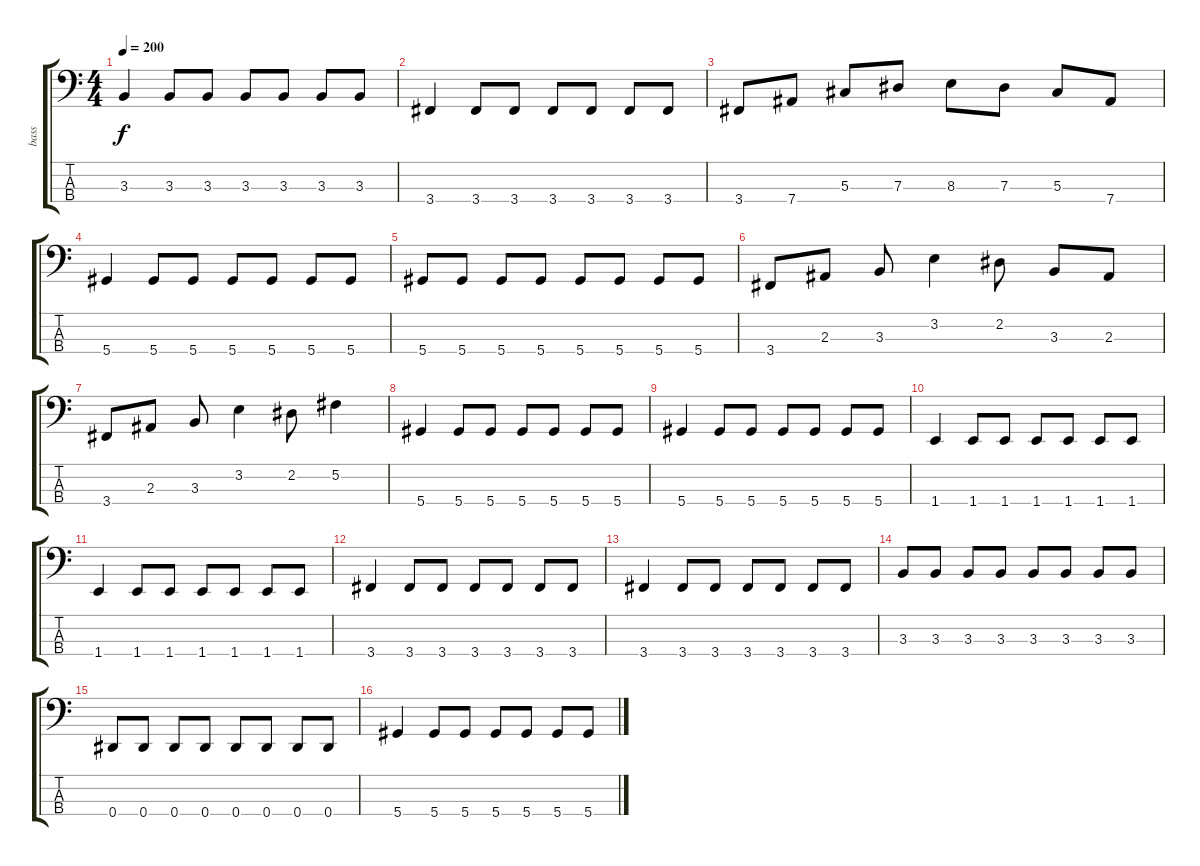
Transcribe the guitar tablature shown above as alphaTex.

\track ("bass" "bass") {instrument electricbasspick}
\staff {score tabs}
\tuning (Gb2 Db2 Ab1 Eb1) {hide}
\ts (4 4)
\tempo 200
\clef f4
\ks c
3.3.4{dy f} 3.3.8 3.3.8 3.3.8 3.3.8 3.3.8 3.3.8 |
3.4.4 3.4.8 3.4.8 3.4.8 3.4.8 3.4.8 3.4.8 |
3.4.8 7.4.8 5.3.8 7.3.8 8.3.8 7.3.8 5.3.8 7.4.8 |
5.4.4 5.4.8 5.4.8 5.4.8 5.4.8 5.4.8 5.4.8 |
5.4.8 5.4.8 5.4.8 5.4.8 5.4.8 5.4.8 5.4.8 5.4.8 |
3.4.8 2.3.8 3.3.8 3.2.4 2.2.8 3.3.8 2.3.8 |
3.4.8 2.3.8 3.3.8 3.2.4 2.2.8 5.2.4 |
5.4.4 5.4.8 5.4.8 5.4.8 5.4.8 5.4.8 5.4.8 |
5.4.4 5.4.8 5.4.8 5.4.8 5.4.8 5.4.8 5.4.8 |
1.4.4 1.4.8 1.4.8 1.4.8 1.4.8 1.4.8 1.4.8 |
1.4.4 1.4.8 1.4.8 1.4.8 1.4.8 1.4.8 1.4.8 |
3.4.4 3.4.8 3.4.8 3.4.8 3.4.8 3.4.8 3.4.8 |
3.4.4 3.4.8 3.4.8 3.4.8 3.4.8 3.4.8 3.4.8 |
3.3.8 3.3.8 3.3.8 3.3.8 3.3.8 3.3.8 3.3.8 3.3.8 |
0.4.8 0.4.8 0.4.8 0.4.8 0.4.8 0.4.8 0.4.8 0.4.8 |
5.4.4 5.4.8 5.4.8 5.4.8 5.4.8 5.4.8 5.4.8
